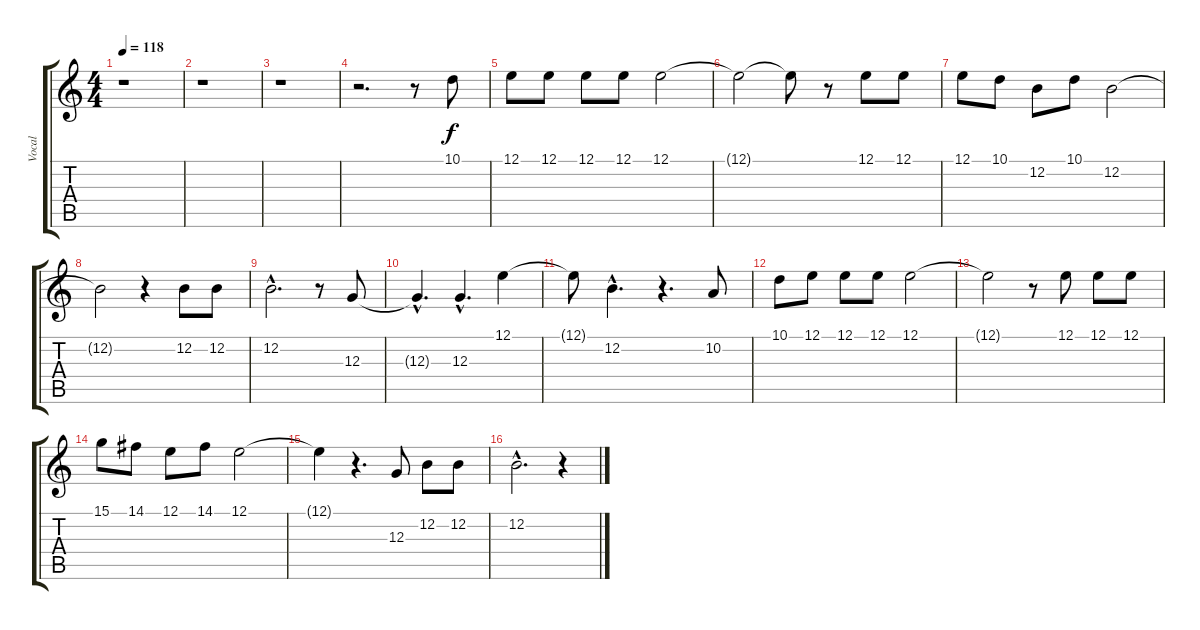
\track ("Vocal" "Vocal") {instrument synthvoice}
\staff {score tabs}
\tuning (E4 B3 G3 D3 A2 E2) {hide}
\ts (4 4)
\tempo 118
\clef g2
\ks c
r.1{dy f} |
r.1 |
r.1 |
r.2{d} r.8 10.1.8 |
12.1.8 12.1.8 12.1.8 12.1.8 12.1.2 |
12.1{t}.2 12.1{t}.8 r.8 12.1.8 12.1.8 |
12.1.8 10.1.8 12.2.8 10.1.8 12.2.2 |
12.2{t}.2 r.4 12.2.8 12.2.8 |
12.2{hac}.2{d} r.8 12.3.8 |
12.3{hac t}.4{d} 12.3{hac}.4{d} 12.1.4 |
12.1{t}.8 12.2{hac}.4{d} r.4{d} 10.2.8 |
10.1.8 12.1.8 12.1.8 12.1.8 12.1.2 |
12.1{t}.2 r.8 12.1.8 12.1.8 12.1.8 |
15.1.8 14.1.8 12.1.8 14.1.8 12.1.2 |
12.1{t}.4 r.4{d} 12.3.8 12.2.8 12.2.8 |
12.2{hac}.2{d} r.4
